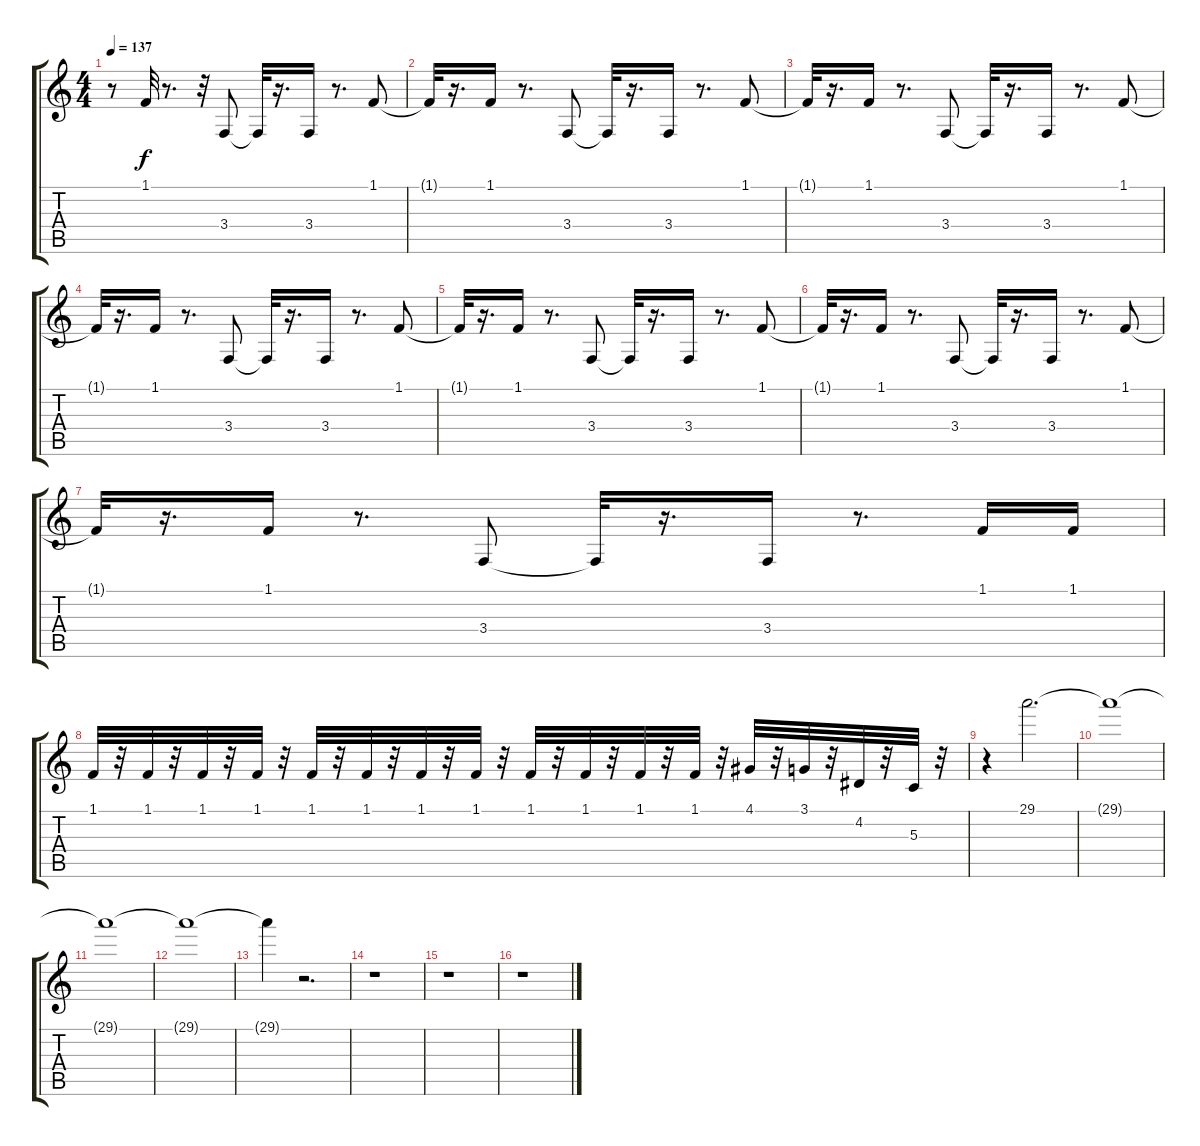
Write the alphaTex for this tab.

\track "" {instrument lead2sawtooth}
\staff {score tabs}
\tuning (E4 B3 G3 D3 A2 E2) {hide}
\ts (4 4)
\tempo 137
\clef g2
\ks c
r.8{dy f} 1.1.32{volume 11 balance 0} r.8{d} r.32 3.4.8 3.4{t}.32 r.16{d} 3.4.16 r.8{d} 1.1.8 |
1.1{t}.32 r.16{d} 1.1.16 r.8{d} 3.4.8 3.4{t}.32 r.16{d} 3.4.16 r.8{d} 1.1.8 |
1.1{t}.32 r.16{d} 1.1.16 r.8{d} 3.4.8 3.4{t}.32 r.16{d} 3.4.16 r.8{d} 1.1.8 |
1.1{t}.32 r.16{d} 1.1.16 r.8{d} 3.4.8 3.4{t}.32 r.16{d} 3.4.16 r.8{d} 1.1.8 |
1.1{t}.32 r.16{d} 1.1.16 r.8{d} 3.4.8 3.4{t}.32 r.16{d} 3.4.16 r.8{d} 1.1.8 |
1.1{t}.32 r.16{d} 1.1.16 r.8{d} 3.4.8 3.4{t}.32 r.16{d} 3.4.16 r.8{d} 1.1.8 |
1.1{t}.32 r.16{d} 1.1.16 r.8{d} 3.4.8 3.4{t}.32 r.16{d} 3.4.16 r.8{d} 1.1.16 1.1.16 |
1.1.32{volume 12 balance 8} r.32 1.1.32{volume 12} r.32 1.1.32{volume 12} r.32 1.1.32{volume 12} r.32 1.1.32{volume 12} r.32 1.1.32{volume 11} r.32 1.1.32{volume 11} r.32 1.1.32{volume 11} r.32 1.1.32{volume 11} r.32 1.1.32{volume 10} r.32 1.1.32{volume 10} r.32 1.1.32{volume 10} r.32 4.1.32{volume 12} r.32 3.1.32 r.32 4.2.32 r.32 5.3.32 r.32 |
r.4 29.1.2{d volume 0 balance 4} |
29.1{t}.1 |
29.1{t}.1 |
29.1{t}.1 |
29.1{t}.4 r.2{d} |
r.1 |
r.1 |
r.1
